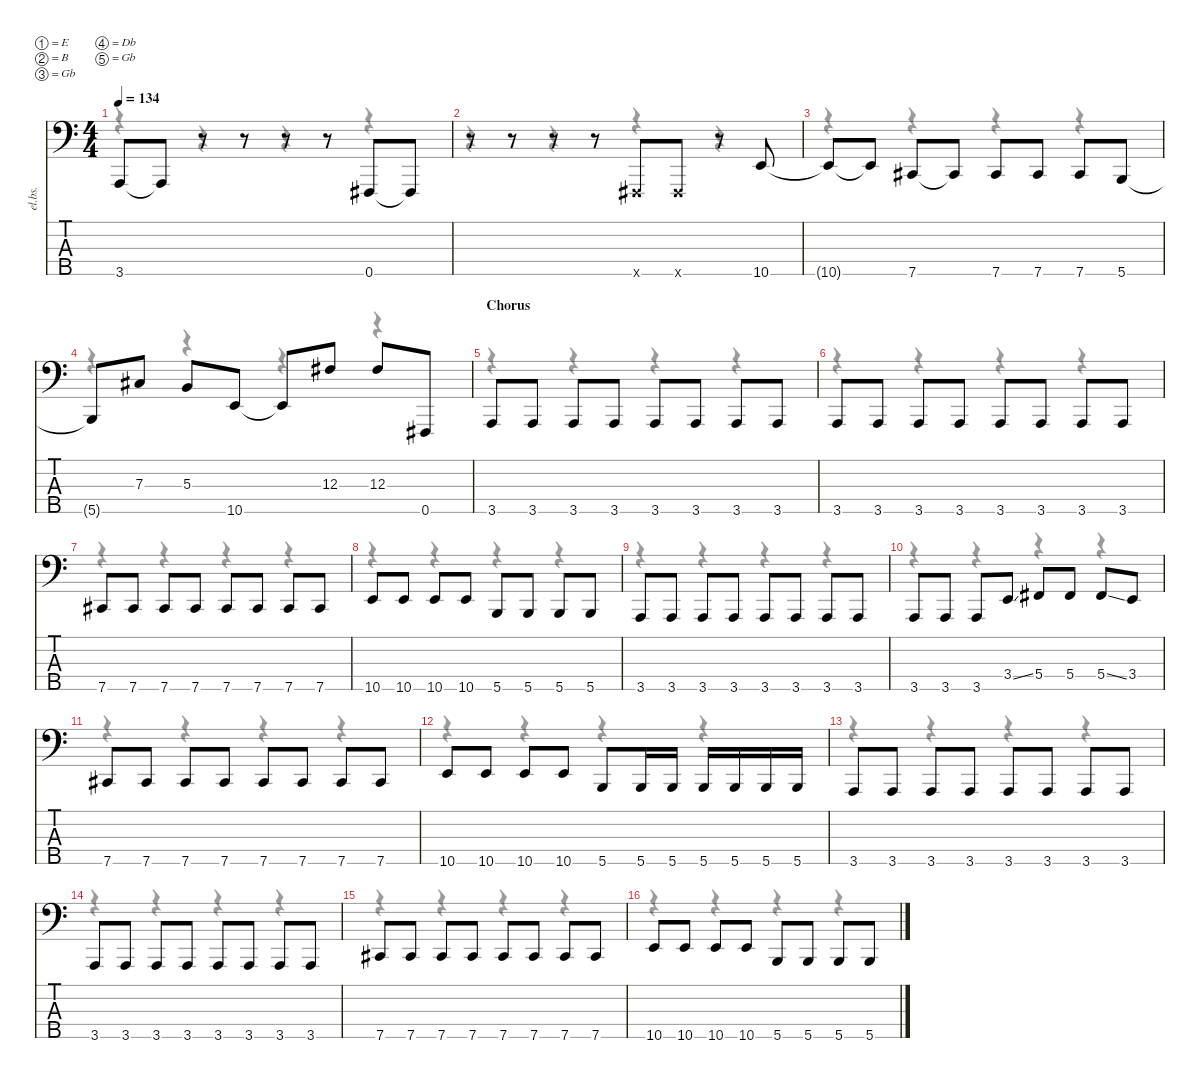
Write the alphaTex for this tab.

\defaultSystemsLayout 4
\hideDynamics
\bracketExtendMode nobrackets
\track ("Conor Hesse" "el.bs.") {instrument slapbass1}
\staff {score tabs}
\tuning (E2 B1 Gb1 Db1 Gb0)
\voice
\ts (4 4)
\tempo 134
\clef f4
\ks c
3.5.8{dy f} 3.5{t}.8 r.8 r.8 r.8 r.8 0.5{acc #}.8 0.5{t acc #}.8 |
r.8 r.8 r.8 r.8 0.5{x acc #}.8 0.5{x acc #}.8 r.8 10.5.8 |
10.5{t}.8 10.5{t}.8 7.5{acc #}.8 7.5{t acc #}.8 7.5{acc #}.8 7.5{acc #}.8 7.5{acc #}.8 5.5.8 |
5.5{t}.8 7.3{acc #}.8 5.3.8 10.5.8 10.5{t}.8 12.3{acc #}.8 12.3{acc #}.8 0.5{acc #}.8 |
\section ("" "Chorus")
3.5.8 3.5.8 3.5.8 3.5.8 3.5.8 3.5.8 3.5.8 3.5.8 |
3.5.8 3.5.8 3.5.8 3.5.8 3.5.8 3.5.8 3.5.8 3.5.8 |
7.5{acc #}.8 7.5{acc #}.8 7.5{acc #}.8 7.5{acc #}.8 7.5{acc #}.8 7.5{acc #}.8 7.5{acc #}.8 7.5{acc #}.8 |
10.5.8 10.5.8 10.5.8 10.5.8 5.5.8 5.5.8 5.5.8 5.5.8 |
3.5.8 3.5.8 3.5.8 3.5.8 3.5.8 3.5.8 3.5.8 3.5.8 |
3.5.8 3.5.8 3.5.8 3.4{ss}.8 5.4{acc #}.8 5.4{acc #}.8 5.4{ss acc #}.8 3.4.8 |
7.5{acc #}.8 7.5{acc #}.8 7.5{acc #}.8 7.5{acc #}.8 7.5{acc #}.8 7.5{acc #}.8 7.5{acc #}.8 7.5{acc #}.8 |
10.5.8 10.5.8 10.5.8 10.5.8 5.5.8 5.5.16 5.5.16 5.5.16 5.5.16 5.5.16 5.5.16 |
3.5.8 3.5.8 3.5.8 3.5.8 3.5.8 3.5.8 3.5.8 3.5.8 |
3.5.8 3.5.8 3.5.8 3.5.8 3.5.8 3.5.8 3.5.8 3.5.8 |
7.5{acc #}.8 7.5{acc #}.8 7.5{acc #}.8 7.5{acc #}.8 7.5{acc #}.8 7.5{acc #}.8 7.5{acc #}.8 7.5{acc #}.8 |
10.5.8 10.5.8 10.5.8 10.5.8 5.5.8 5.5.8 5.5.8 5.5.8
\voice
\clef f4
\ottava regular
\simile none
\ks c
r.4{dy mf} r.4 r.4 r.4 |
r.4 r.4 r.4 r.4 |
r.4 r.4 r.4 r.4 |
r.4 r.4 r.4 r.4 |
r.4 r.4 r.4 r.4 |
r.4 r.4 r.4 r.4 |
r.4 r.4 r.4 r.4 |
r.4 r.4 r.4 r.4 |
r.4 r.4 r.4 r.4 |
r.4 r.4 r.4 r.4 |
r.4 r.4 r.4 r.4 |
r.4 r.4 r.4 r.4 |
r.4 r.4 r.4 r.4 |
r.4 r.4 r.4 r.4 |
r.4 r.4 r.4 r.4 |
r.4 r.4 r.4 r.4
